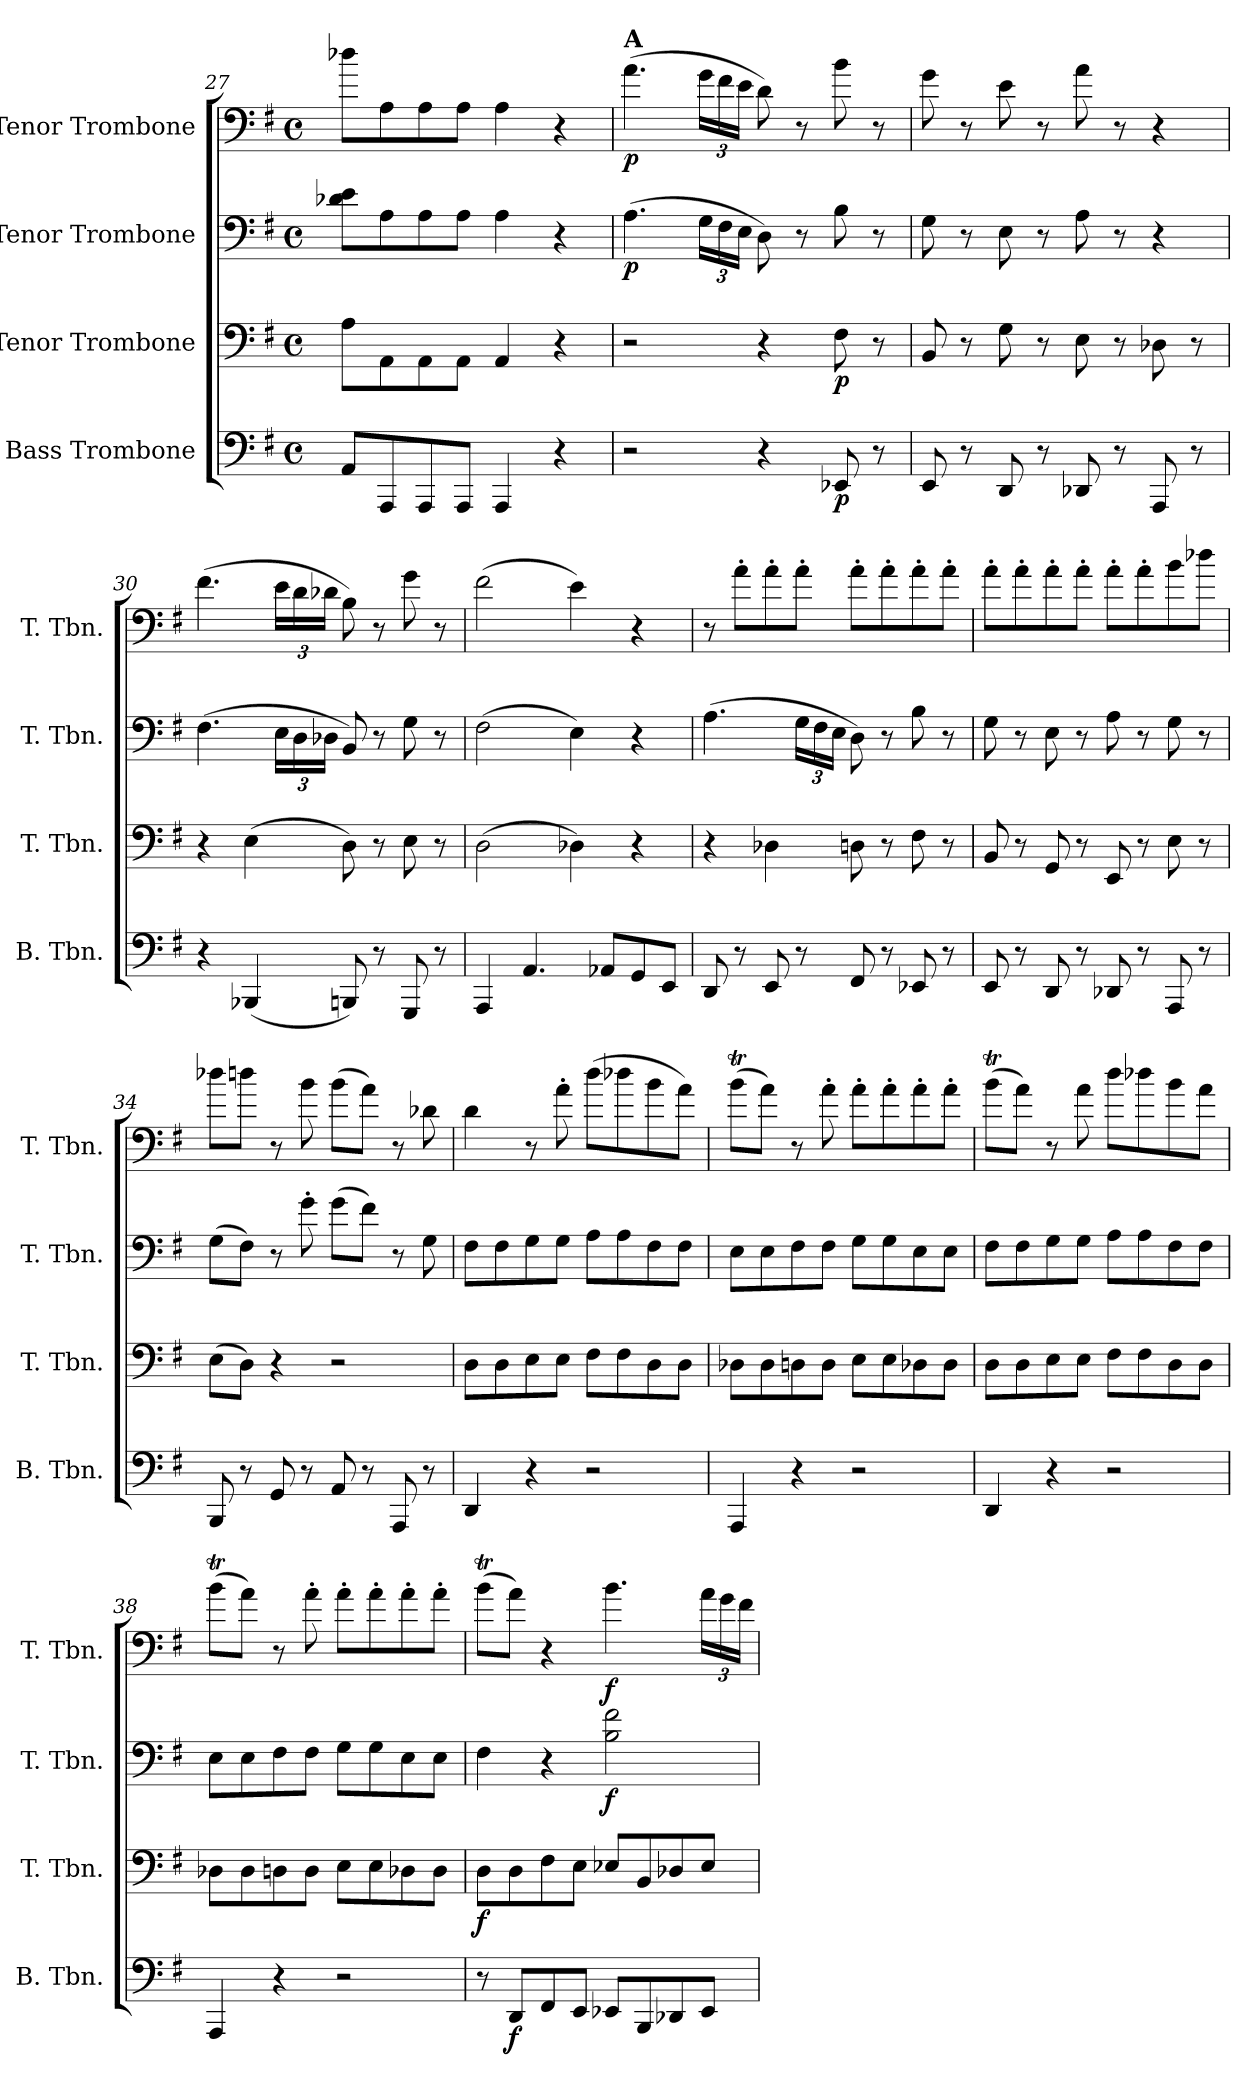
**kern	**dynam	**kern	**dynam	**kern	**dynam	**kern	**dynam
*part4	*part4	*part3	*part3	*part2	*part2	*part1	*part1
*staff4	*staff4	*staff3	*staff3	*staff2	*staff2	*staff1	*staff1
*I"Bass Trombone	*	*I"Tenor Trombone	*	*I"Tenor Trombone	*	*I"Tenor Trombone	*
*I'B. Tbn.	*	*I'T. Tbn.	*	*I'T. Tbn.	*	*I'T. Tbn.	*
*clefF4	*	*clefF4	*	*clefF4	*	*clefF4	*
*k[f#]	*	*k[f#]	*	*k[f#]	*	*k[f#]	*
*M4/4	*	*M4/4	*	*M4/4	*	*M4/4	*
*met(c)	*	*met(c)	*	*met(c)	*	*met(c)	*
=27	=27	=27	=27	=27	=27	=27	=27
8AA/L	.	8A\L	.	8d-X\ 8e\L	.	8dd-X\L	.
8AAA/	.	8AA\	.	8A\	.	8A\	.
8AAA/	.	8AA\	.	8A\	.	8A\	.
8AAA/J	.	8AA\J	.	8A\J	.	8A\J	.
4AAA/	.	4AA/	.	4A\	.	4A\	.
4r	.	4r	.	4r	.	4r	.
!!LO:LB:g=z
=28	=28	=28	=28	=28	=28	=28	=28
!	!	!	!	!	!	!LO:TX:a:B:t=A	!
!	!	!	!	!	!LO:DY:b	!	!LO:DY:b
2r	.	2r	.	(>4.A\	p	(>4.a\	p
*	*	*	*	*Xbrackettup	*	*Xbrackettup	*
.	.	.	.	24G\LL	.	24g\LL	.
.	.	.	.	24F#\	.	24f#\	.
.	.	.	.	24E\JJ	.	24e\JJ	.
4r	.	4r	.	8D\)	.	8d\)	.
.	.	.	.	8r	.	8r	.
!	!LO:DY:b	!	!LO:DY:b	!	!	!	!
8EE-X/	p	8F#\	p	8B\	.	8b\	.
8r	.	8r	.	8r	.	8r	.
=29	=29	=29	=29	=29	=29	=29	=29
8EE/	.	8BB/	.	8G\	.	8g\	.
8r	.	8r	.	8r	.	8r	.
8DD/	.	8G\	.	8E\	.	8e\	.
8r	.	8r	.	8r	.	8r	.
8DD-X/	.	8E\	.	8A\	.	8a\	.
8r	.	8r	.	8r	.	8r	.
8AAA/	.	8D-X\	.	4r	.	4r	.
8r	.	8r	.	.	.	.	.
=30	=30	=30	=30	=30	=30	=30	=30
4r	.	4r	.	(>4.F#\	.	(>4.f#\	.
(<4BBB-X/	.	(>4E\	.	.	.	.	.
.	.	.	.	24E\LL	.	24e\LL	.
.	.	.	.	24D\	.	24d\	.
.	.	.	.	24D-X\JJ	.	24d-X\JJ	.
8BBBn/)	.	8D\)	.	8BB/)	.	8B\)	.
8r	.	8r	.	8r	.	8r	.
8GGG/	.	8E\	.	8G\	.	8g\	.
8r	.	8r	.	8r	.	8r	.
=31	=31	=31	=31	=31	=31	=31	=31
4AAA/	.	(>2D\	.	(>2F#\	.	(>2f#\	.
4.AA/	.	.	.	.	.	.	.
.	.	4D-X\)	.	4E\)	.	4e\)	.
8AA-X/L	.	.	.	.	.	.	.
8GG/	.	4r	.	4r	.	4r	.
8EE/J	.	.	.	.	.	.	.
!!LO:LB:g=z
=32	=32	=32	=32	=32	=32	=32	=32
8DD/	.	4r	.	(>4.A\	.	8r	.
8r	.	.	.	.	.	8a'\L	.
8EE/	.	4D-X\	.	.	.	8a'\	.
8r	.	.	.	24G\LL	.	8a'\J	.
.	.	.	.	24F#\	.	.	.
.	.	.	.	24E\JJ	.	.	.
8FF#/	.	8Dn\	.	8D\)	.	8a'\L	.
8r	.	8r	.	8r	.	8a'\	.
8EE-X/	.	8F#\	.	8B\	.	8a'\	.
8r	.	8r	.	8r	.	8a'\J	.
=33	=33	=33	=33	=33	=33	=33	=33
8EE/	.	8BB/	.	8G\	.	8a'\L	.
8r	.	8r	.	8r	.	8a'\	.
8DD/	.	8GG/	.	8E\	.	8a'\	.
8r	.	8r	.	8r	.	8a'\J	.
8DD-X/	.	8EE/	.	8A\	.	8a'\L	.
8r	.	8r	.	8r	.	8a'\	.
8AAA/	.	8E\	.	8G\	.	8b\	.
8r	.	8r	.	8r	.	8dd-X\J	.
=34	=34	=34	=34	=34	=34	=34	=34
8BBB/	.	(>8E\L	.	(>8G\L	.	8dd-X\L	.
8r	.	8D\J)	.	8F#\J)	.	8ddn\J	.
8GG/	.	4r	.	8r	.	8r	.
8r	.	.	.	8g'\	.	8b\	.
8AA/	.	2r	.	(>8g\L	.	(>8b\L	.
8r	.	.	.	8f#\J)	.	8a\J)	.
8AAA/	.	.	.	8r	.	8r	.
8r	.	.	.	8G\	.	8d-X\	.
!!LO:PB:g=z
=35	=35	=35	=35	=35	=35	=35	=35
4DD/	.	8D\L	.	8F#\L	.	4d\	.
.	.	8D\	.	8F#\	.	.	.
4r	.	8E\	.	8G\	.	8r	.
.	.	8E\J	.	8G\J	.	8a'\	.
2r	.	8F#\L	.	8A\L	.	(>8dd\L	.
.	.	8F#\	.	8A\	.	8dd-X\	.
.	.	8D\	.	8F#\	.	8b\	.
.	.	8D\J	.	8F#\J	.	8a\J)	.
=36	=36	=36	=36	=36	=36	=36	=36
4AAA/	.	8D-X\L	.	8E\L	.	(>8bt\L	.
.	.	8D-\	.	8E\	.	8a\J)	.
4r	.	8Dn\	.	8F#\	.	8r	.
.	.	8D\J	.	8F#\J	.	8a'\	.
2r	.	8E\L	.	8G\L	.	8a'\L	.
.	.	8E\	.	8G\	.	8a'\	.
.	.	8D-X\	.	8E\	.	8a'\	.
.	.	8D-\J	.	8E\J	.	8a'\J	.
=37	=37	=37	=37	=37	=37	=37	=37
4DD/	.	8D\L	.	8F#\L	.	(>8bt\L	.
.	.	8D\	.	8F#\	.	8a\J)	.
4r	.	8E\	.	8G\	.	8r	.
.	.	8E\J	.	8G\J	.	8a\	.
2r	.	8F#\L	.	8A\L	.	8dd\L	.
.	.	8F#\	.	8A\	.	8dd-X\	.
.	.	8D\	.	8F#\	.	8b\	.
.	.	8D\J	.	8F#\J	.	8a\J	.
!!LO:LB:g=z
=38	=38	=38	=38	=38	=38	=38	=38
4AAA/	.	8D-X\L	.	8E\L	.	(>8bt\L	.
.	.	8D-\	.	8E\	.	8a\J)	.
4r	.	8Dn\	.	8F#\	.	8r	.
.	.	8D\J	.	8F#\J	.	8a'\	.
2r	.	8E\L	.	8G\L	.	8a'\L	.
.	.	8E\	.	8G\	.	8a'\	.
.	.	8D-X\	.	8E\	.	8a'\	.
.	.	8D-\J	.	8E\J	.	8a'\J	.
=39	=39	=39	=39	=39	=39	=39	=39
!	!	!	!LO:DY:b	!	!	!	!
8r	.	8D\L	f	4F#\	.	(>8bt\L	.
!	!LO:DY:b	!	!	!	!	!	!
8DD/L	f	8D\	.	.	.	8a\J)	.
8FF#/	.	8F#\	.	4r	.	4r	.
8EE/J	.	8E\J	.	.	.	.	.
!	!	!	!	!	!LO:DY:b	!	!LO:DY:b
8EE-X/L	.	8E-X/L	.	2B\ 2f#\	f	4.b\	f
8BBB/	.	8BB/	.	.	.	.	.
8DD-X/	.	8D-X/	.	.	.	.	.
8EE-/J	.	8E-/J	.	.	.	24a\LL	.
.	.	.	.	.	.	24g\	.
.	.	.	.	.	.	24f#\JJ	.
=	=	=	=	=	=	=	=
*-	*-	*-	*-	*-	*-	*-	*-
